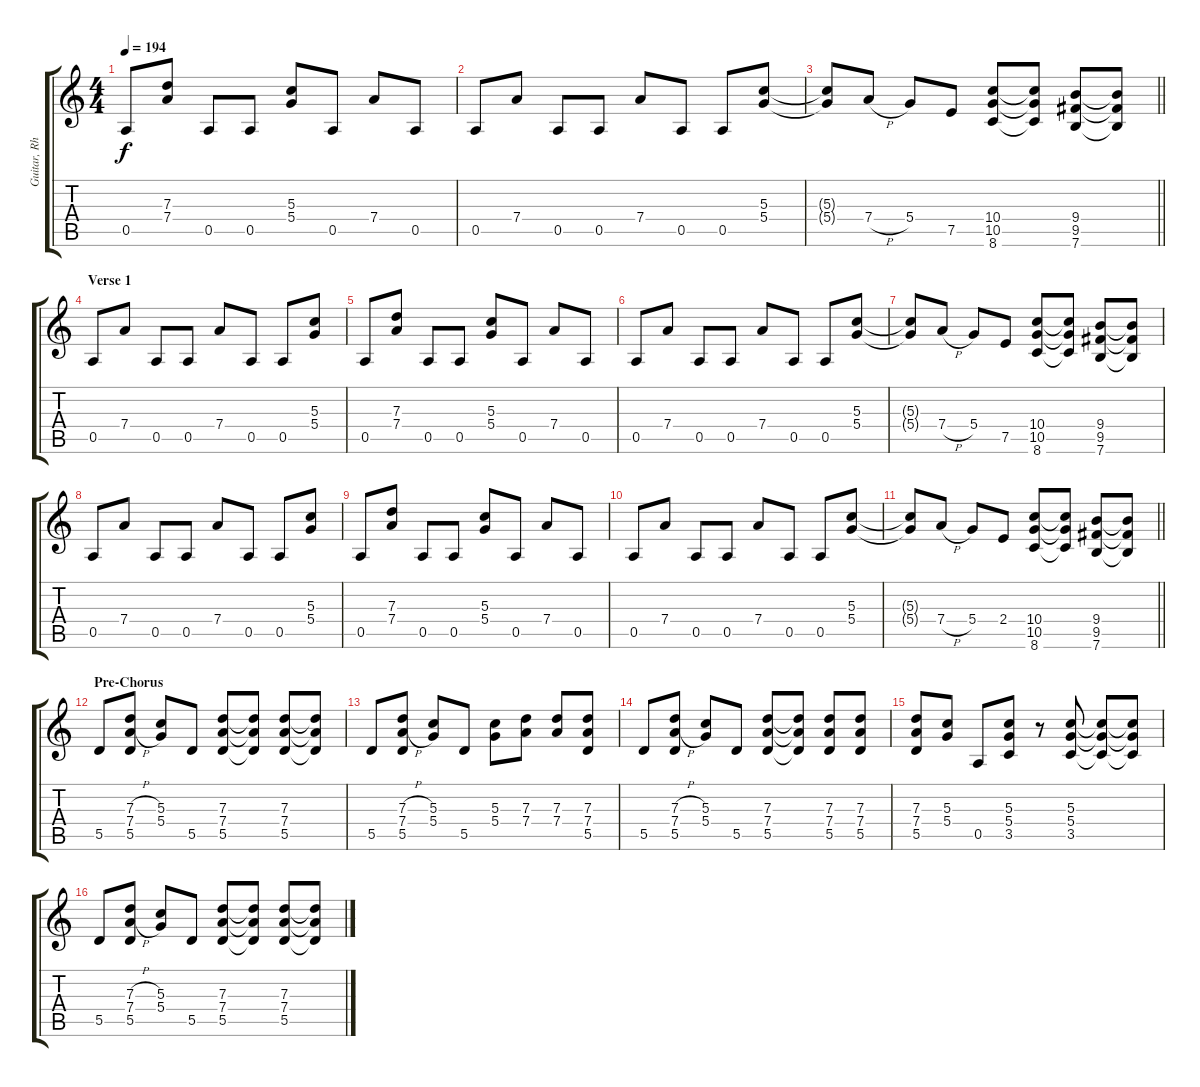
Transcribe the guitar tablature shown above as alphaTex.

\track ("Guitar, Rhythm" "Guitar, Rh") {instrument distortionguitar}
\staff {score tabs}
\tuning (E4 B3 G3 D3 A2 E2) {hide}
\ts (4 4)
\tempo 194
\clef g2
\ks c
0.5.8{dy f} (7.3 7.4).8 0.5.8 0.5.8 (5.3 5.4).8 0.5.8 7.4.8 0.5.8 |
0.5.8 7.4.8 0.5.8 0.5.8 7.4.8 0.5.8 0.5.8 (5.3 5.4).8 |
\barLineRight lightlight
(5.3{t} 5.4{t}).8 7.4{h}.8 5.4.8 7.5.8 (10.4 10.5 8.6).8 (10.4{t} 10.5{t} 8.6{t}).8 (9.4 9.5 7.6).8 (9.4{t} 9.5{t} 7.6{t}).8 |
\section ("" "Verse 1")
0.5.8 7.4.8 0.5.8 0.5.8 7.4.8 0.5.8 0.5.8 (5.3 5.4).8 |
0.5.8 (7.3 7.4).8 0.5.8 0.5.8 (5.3 5.4).8 0.5.8 7.4.8 0.5.8 |
0.5.8 7.4.8 0.5.8 0.5.8 7.4.8 0.5.8 0.5.8 (5.3 5.4).8 |
(5.3{t} 5.4{t}).8 7.4{h}.8 5.4.8 7.5.8 (10.4 10.5 8.6).8 (10.4{t} 10.5{t} 8.6{t}).8 (9.4 9.5 7.6).8 (9.4{t} 9.5{t} 7.6{t}).8 |
0.5.8 7.4.8 0.5.8 0.5.8 7.4.8 0.5.8 0.5.8 (5.3 5.4).8 |
0.5.8 (7.3 7.4).8 0.5.8 0.5.8 (5.3 5.4).8 0.5.8 7.4.8 0.5.8 |
0.5.8 7.4.8 0.5.8 0.5.8 7.4.8 0.5.8 0.5.8 (5.3 5.4).8 |
\barLineRight lightlight
(5.3{t} 5.4{t}).8 7.4{h}.8 5.4.8 2.4.8 (10.4 10.5 8.6).8 (10.4{t} 10.5{t} 8.6{t}).8 (9.4 9.5 7.6).8 (9.4{t} 9.5{t} 7.6{t}).8 |
\section ("" "Pre-Chorus")
5.5.8 (7.3{h} 7.4{h} 5.5).8 (5.3 5.4).8 5.5.8 (7.3 7.4 5.5).8 (7.3{t} 7.4{t} 5.5{t}).8 (7.3 7.4 5.5).8 (7.3{t} 7.4{t} 5.5{t}).8 |
5.5.8 (7.3{h} 7.4{h} 5.5).8 (5.3 5.4).8 5.5.8 (5.3 5.4).8 (7.3 7.4).8 (7.3 7.4).8 (7.3 7.4 5.5).8 |
5.5.8 (7.3{h} 7.4{h} 5.5).8 (5.3 5.4).8 5.5.8 (7.3 7.4 5.5).8 (7.3{t} 7.4{t} 5.5{t}).8 (7.3 7.4 5.5).8 (7.3 7.4 5.5).8 |
(7.3 7.4 5.5).8 (5.3 5.4).8 0.5.8 (5.3 5.4 3.5).8 r.8 (5.3 5.4 3.5).8 (5.3{t} 5.4{t} 3.5{t}).8 (5.3{t} 5.4{t} 3.5{t}).8 |
5.5.8 (7.3{h} 7.4{h} 5.5).8 (5.3 5.4).8 5.5.8 (7.3 7.4 5.5).8 (7.3{t} 7.4{t} 5.5{t}).8 (7.3 7.4 5.5).8 (7.3{t} 7.4{t} 5.5{t}).8
